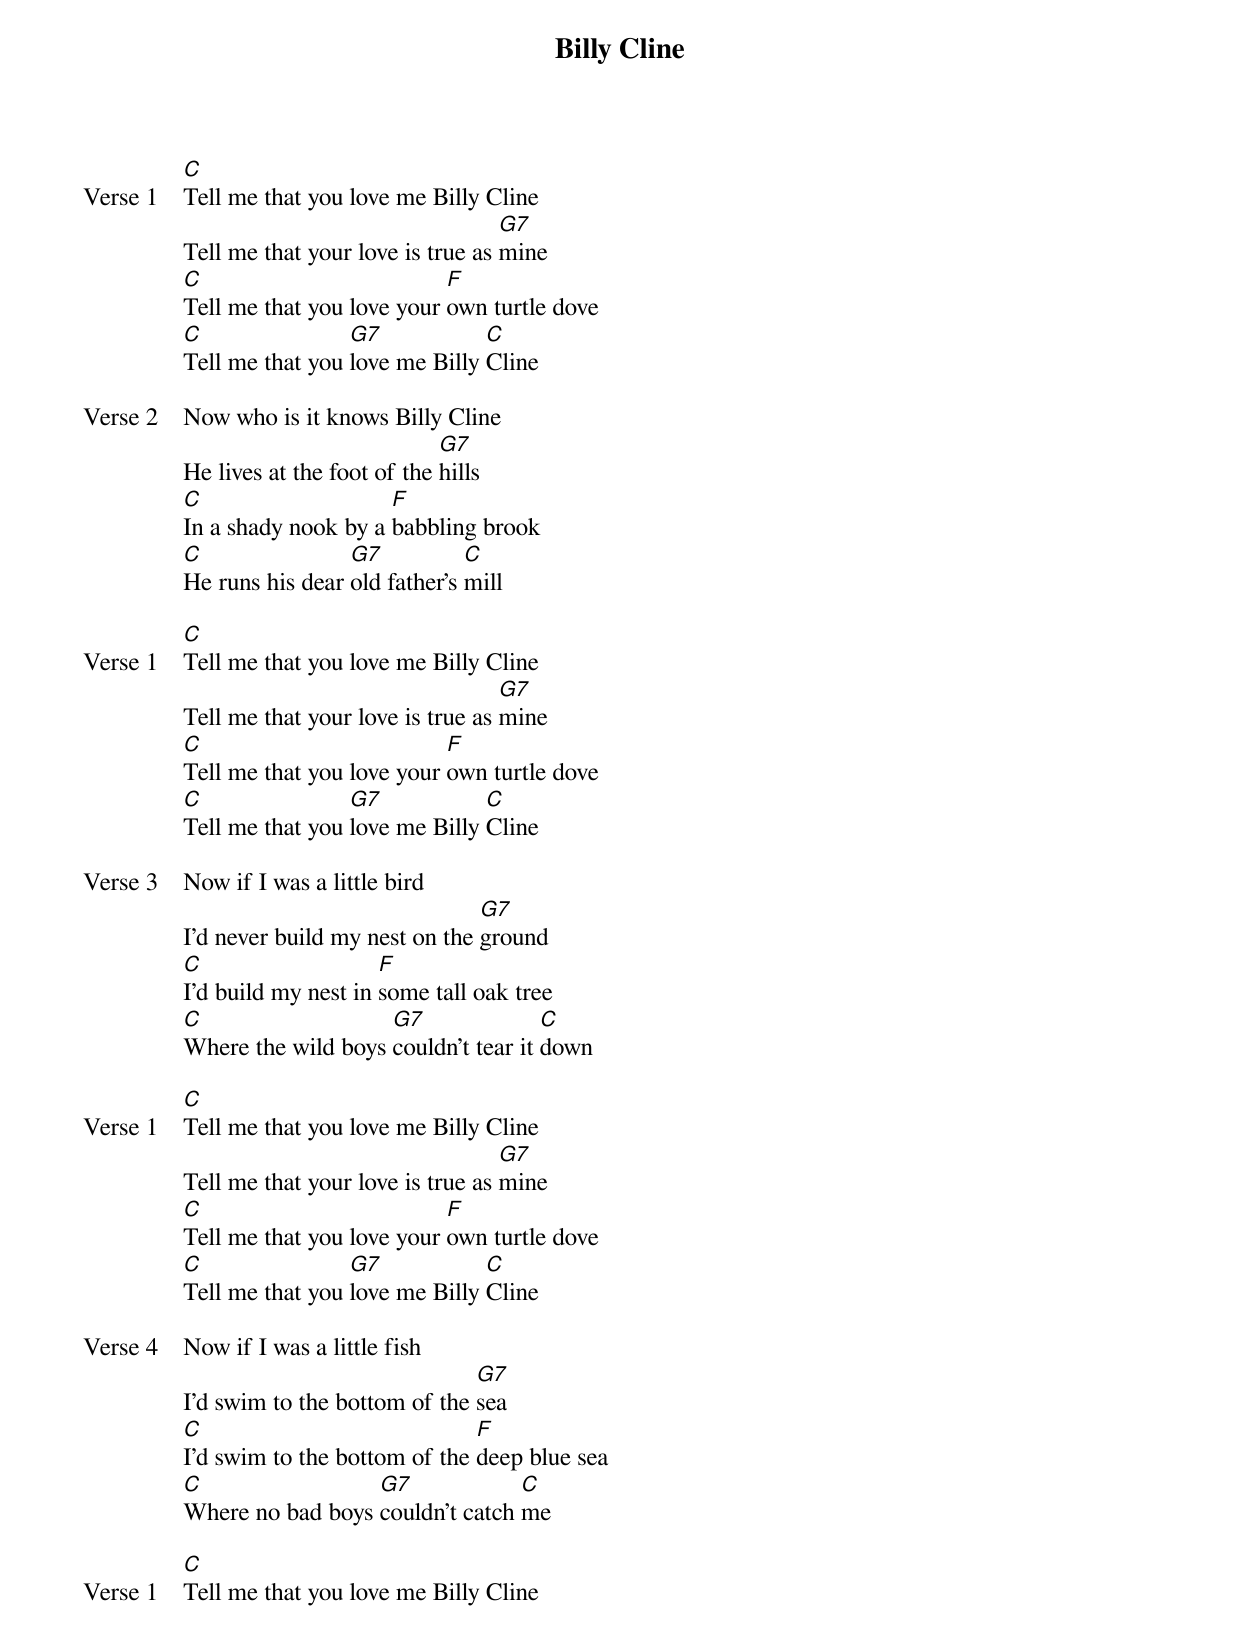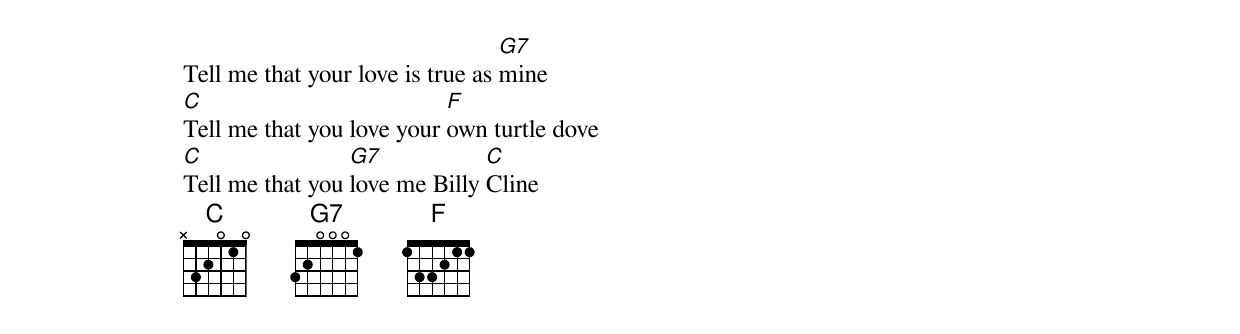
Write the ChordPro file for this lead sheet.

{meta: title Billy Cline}
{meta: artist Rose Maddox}
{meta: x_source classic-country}
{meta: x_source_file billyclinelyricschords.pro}
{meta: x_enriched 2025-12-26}

{start_of_verse: Verse 1}
[C]Tell me that you love me Billy Cline
Tell me that your love is true as [G7]mine
[C]Tell me that you love your [F]own turtle dove
[C]Tell me that you [G7]love me Billy [C]Cline
{end_of_verse}

{start_of_verse: Verse 2}
Now who is it knows Billy Cline
He lives at the foot of the [G7]hills
[C]In a shady nook by a [F]babbling brook
[C]He runs his dear [G7]old father’s [C]mill
{end_of_verse}

{start_of_verse: Verse 1}
[C]Tell me that you love me Billy Cline
Tell me that your love is true as [G7]mine
[C]Tell me that you love your [F]own turtle dove
[C]Tell me that you [G7]love me Billy [C]Cline
{end_of_verse}

{start_of_verse: Verse 3}
Now if I was a little bird
I’d never build my nest on the [G7]ground
[C]I’d build my nest in [F]some tall oak tree
[C]Where the wild boys [G7]couldn’t tear it [C]down
{end_of_verse}

{start_of_verse: Verse 1}
[C]Tell me that you love me Billy Cline
Tell me that your love is true as [G7]mine
[C]Tell me that you love your [F]own turtle dove
[C]Tell me that you [G7]love me Billy [C]Cline
{end_of_verse}

{start_of_verse: Verse 4}
Now if I was a little fish
I’d swim to the bottom of the [G7]sea
[C]I’d swim to the bottom of the [F]deep blue sea
[C]Where no bad boys [G7]couldn’t catch [C]me
{end_of_verse}

{start_of_verse: Verse 1}
[C]Tell me that you love me Billy Cline
Tell me that your love is true as [G7]mine
[C]Tell me that you love your [F]own turtle dove
[C]Tell me that you [G7]love me Billy [C]Cline
{end_of_verse}
